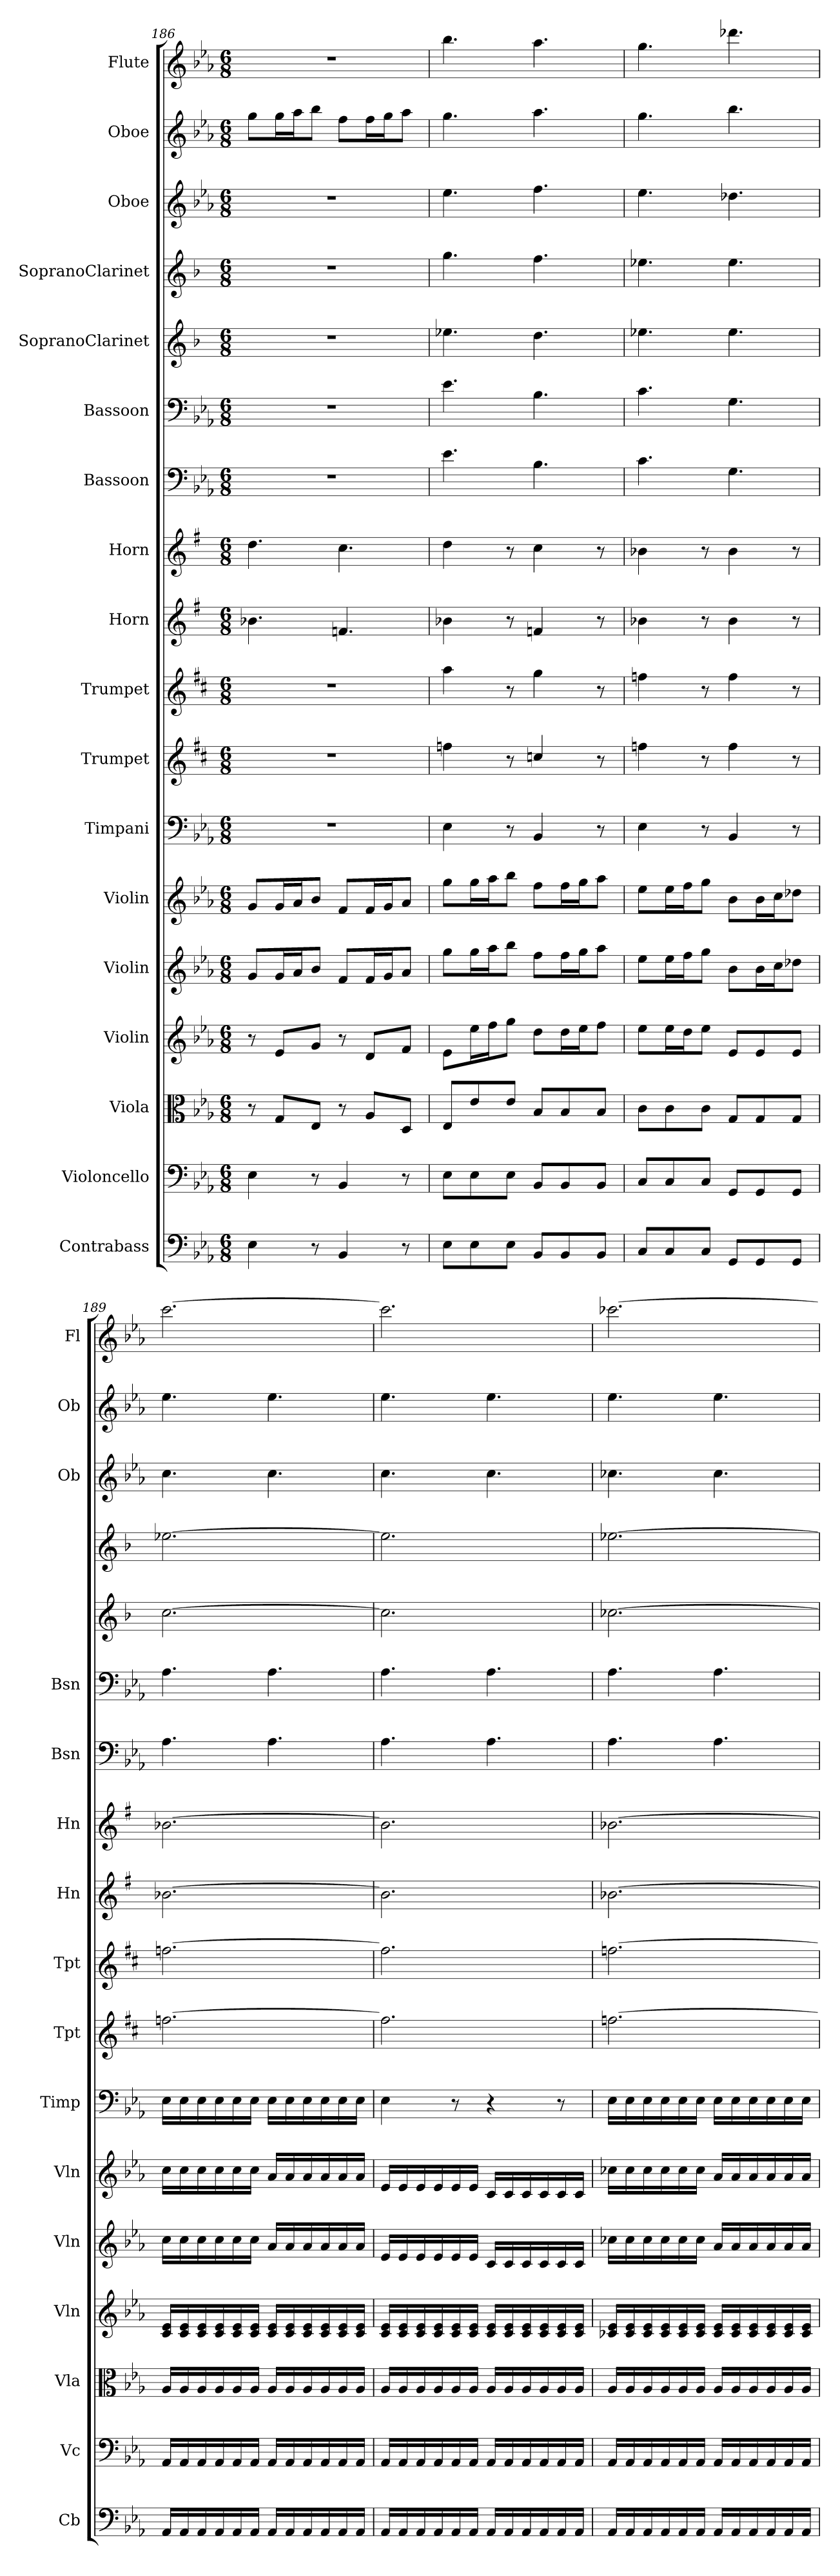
**kern	**kern	**kern	**kern	**kern	**kern	**kern	**kern	**kern	**kern	**kern	**kern	**kern	**kern	**kern	**kern	**kern	**kern
*part18	*part17	*part16	*part15	*part14	*part13	*part12	*part11	*part10	*part9	*part8	*part7	*part6	*part5	*part4	*part3	*part2	*part1
*staff18	*staff17	*staff16	*staff15	*staff14	*staff13	*staff12	*staff11	*staff10	*staff9	*staff8	*staff7	*staff6	*staff5	*staff4	*staff3	*staff2	*staff1
*I"Contrabass	*I"Violoncello	*I"Viola	*I"Violin	*I"Violin	*I"Violin	*I"Timpani	*I"Trumpet	*I"Trumpet	*I"Horn	*I"Horn	*I"Bassoon	*I"Bassoon	*I"SopranoClarinet	*I"SopranoClarinet	*I"Oboe	*I"Oboe	*I"Flute
*I'Cb	*I'Vc	*I'Vla	*I'Vln	*I'Vln	*I'Vln	*I'Timp	*I'Tpt	*I'Tpt	*I'Hn	*I'Hn	*I'Bsn	*I'Bsn	*	*	*I'Ob	*I'Ob	*I'Fl
*clefF4	*clefF4	*clefC3	*clefG2	*clefG2	*clefG2	*clefF4	*clefG2	*clefG2	*clefG2	*clefG2	*clefF4	*clefF4	*clefG2	*clefG2	*clefG2	*clefG2	*clefG2
*ITrd7c12	*	*	*	*	*	*	*ITrd1c2	*ITrd1c2	*ITrd4c7	*ITrd4c7	*	*	*	*	*	*	*
*k[b-e-a-]	*k[b-e-a-]	*k[b-e-a-]	*k[b-e-a-]	*k[b-e-a-]	*k[b-e-a-]	*k[b-e-a-]	*k[]	*k[]	*k[]	*k[]	*k[b-e-a-]	*k[b-e-a-]	*k[b-]	*k[b-]	*k[b-e-a-]	*k[b-e-a-]	*k[b-e-a-]
*M6/8	*M6/8	*M6/8	*M6/8	*M6/8	*M6/8	*M6/8	*M6/8	*M6/8	*M6/8	*M6/8	*M6/8	*M6/8	*M6/8	*M6/8	*M6/8	*M6/8	*M6/8
=186	=186	=186	=186	=186	=186	=186	=186	=186	=186	=186	=186	=186	=186	=186	=186	=186	=186
4EE-\	4E-\	8r	8r	8g/L	8g/L	2.r	2.r	2.r	4.e-X\	4.g\	2.r	2.r	2.r	2.r	2.r	8gg\L	2.r
.	.	8G/L	8e-/L	16g/L	16g/L	.	.	.	.	.	.	.	.	.	.	16gg\L	.
.	.	.	.	16a-/J	16a-/J	.	.	.	.	.	.	.	.	.	.	16aa-\J	.
8r	8r	8E-/J	8g/J	8b-/J	8b-/J	.	.	.	.	.	.	.	.	.	.	8bb-\J	.
4BBB-/	4BB-/	8r	8r	8f/L	8f/L	.	.	.	4.B-X/	4.f\	.	.	.	.	.	8ff\L	.
.	.	8A-/L	8d/L	16f/L	16f/L	.	.	.	.	.	.	.	.	.	.	16ff\L	.
.	.	.	.	16g/J	16g/J	.	.	.	.	.	.	.	.	.	.	16gg\J	.
8r	8r	8D/J	8f/J	8a-/J	8a-/J	.	.	.	.	.	.	.	.	.	.	8aa-\J	.
=187	=187	=187	=187	=187	=187	=187	=187	=187	=187	=187	=187	=187	=187	=187	=187	=187	=187
8EE-\L	8E-\L	8E-/L	8e-\L	8gg\L	8gg\L	4E-\	4ee-X\	4gg\	4e-X\	4g\	4.e-\	4.e-\	4.ee-X\	4.gg\	4.ee-\	4.gg\	4.bb-\
8EE-\	8E-\	8e-/	16ee-\L	16gg\L	16gg\L	.	.	.	.	.	.	.	.	.	.	.	.
.	.	.	16ff\J	16aa-\J	16aa-\J	.	.	.	.	.	.	.	.	.	.	.	.
8EE-\J	8E-\J	8e-/J	8gg\J	8bb-\J	8bb-\J	8r	8r	8r	8r	8r	.	.	.	.	.	.	.
8BBB-/L	8BB-/L	8B-/L	8dd\L	8ff\L	8ff\L	4BB-/	4b-X/	4ff\	4B-X/	4f\	4.B-\	4.B-\	4.dd\	4.ff\	4.ff\	4.aa-\	4.aa-\
8BBB-/	8BB-/	8B-/	16dd\L	16ff\L	16ff\L	.	.	.	.	.	.	.	.	.	.	.	.
.	.	.	16ee-\J	16gg\J	16gg\J	.	.	.	.	.	.	.	.	.	.	.	.
8BBB-/J	8BB-/J	8B-/J	8ff\J	8aa-\J	8aa-\J	8r	8r	8r	8r	8r	.	.	.	.	.	.	.
=188	=188	=188	=188	=188	=188	=188	=188	=188	=188	=188	=188	=188	=188	=188	=188	=188	=188
8CC/L	8C/L	8c\L	8ee-\L	8ee-\L	8ee-\L	4E-\	4ee-X\	4ee-X\	4e-X\	4e-X\	4.c\	4.c\	4.ee-X\	4.ee-X\	4.ee-\	4.gg\	4.gg\
8CC/	8C/	8c\	16ee-\L	16ee-\L	16ee-\L	.	.	.	.	.	.	.	.	.	.	.	.
.	.	.	16dd\J	16ff\J	16ff\J	.	.	.	.	.	.	.	.	.	.	.	.
8CC/J	8C/J	8c\J	8ee-\J	8gg\J	8gg\J	8r	8r	8r	8r	8r	.	.	.	.	.	.	.
8GGG/L	8GG/L	8G/L	8e-/L	8b-\L	8b-\L	4BB-/	4ee-\	4ee-\	4e-\	4e-\	4.G\	4.G\	4.ee-\	4.ee-\	4.dd-X\	4.bb-\	4.ddd-X\
8GGG/	8GG/	8G/	8e-/	16b-\L	16b-\L	.	.	.	.	.	.	.	.	.	.	.	.
.	.	.	.	16cc\J	16cc\J	.	.	.	.	.	.	.	.	.	.	.	.
8GGG/J	8GG/J	8G/J	8e-/J	8dd-X\J	8dd-X\J	8r	8r	8r	8r	8r	.	.	.	.	.	.	.
=189	=189	=189	=189	=189	=189	=189	=189	=189	=189	=189	=189	=189	=189	=189	=189	=189	=189
16AAA-/LL	16AA-/LL	16A-/LL	16c/ 16e-/LL	16cc\LL	16cc\LL	16E-\LL	[2.ee-X\	[2.ee-X\	[2.e-X\	[2.e-X\	4.A-\	4.A-\	[2.cc\	[2.ee-X\	4.cc\	4.ee-\	[2.ccc\
16AAA-/	16AA-/	16A-/	16c/ 16e-/	16cc\	16cc\	16E-\	.	.	.	.	.	.	.	.	.	.	.
16AAA-/	16AA-/	16A-/	16c/ 16e-/	16cc\	16cc\	16E-\	.	.	.	.	.	.	.	.	.	.	.
16AAA-/	16AA-/	16A-/	16c/ 16e-/	16cc\	16cc\	16E-\	.	.	.	.	.	.	.	.	.	.	.
16AAA-/	16AA-/	16A-/	16c/ 16e-/	16cc\	16cc\	16E-\	.	.	.	.	.	.	.	.	.	.	.
16AAA-/JJ	16AA-/JJ	16A-/JJ	16c/ 16e-/JJ	16cc\JJ	16cc\JJ	16E-\JJ	.	.	.	.	.	.	.	.	.	.	.
16AAA-/LL	16AA-/LL	16A-/LL	16c/ 16e-/LL	16a-/LL	16a-/LL	16E-\LL	.	.	.	.	4.A-\	4.A-\	.	.	4.cc\	4.ee-\	.
16AAA-/	16AA-/	16A-/	16c/ 16e-/	16a-/	16a-/	16E-\	.	.	.	.	.	.	.	.	.	.	.
16AAA-/	16AA-/	16A-/	16c/ 16e-/	16a-/	16a-/	16E-\	.	.	.	.	.	.	.	.	.	.	.
16AAA-/	16AA-/	16A-/	16c/ 16e-/	16a-/	16a-/	16E-\	.	.	.	.	.	.	.	.	.	.	.
16AAA-/	16AA-/	16A-/	16c/ 16e-/	16a-/	16a-/	16E-\	.	.	.	.	.	.	.	.	.	.	.
16AAA-/JJ	16AA-/JJ	16A-/JJ	16c/ 16e-/JJ	16a-/JJ	16a-/JJ	16E-\JJ	.	.	.	.	.	.	.	.	.	.	.
=190	=190	=190	=190	=190	=190	=190	=190	=190	=190	=190	=190	=190	=190	=190	=190	=190	=190
16AAA-/LL	16AA-/LL	16A-/LL	16c/ 16e-/LL	16e-/LL	16e-/LL	4E-\	2.ee-\]	2.ee-\]	2.e-\]	2.e-\]	4.A-\	4.A-\	2.cc\]	2.ee-\]	4.cc\	4.ee-\	2.ccc\]
16AAA-/	16AA-/	16A-/	16c/ 16e-/	16e-/	16e-/	.	.	.	.	.	.	.	.	.	.	.	.
16AAA-/	16AA-/	16A-/	16c/ 16e-/	16e-/	16e-/	.	.	.	.	.	.	.	.	.	.	.	.
16AAA-/	16AA-/	16A-/	16c/ 16e-/	16e-/	16e-/	.	.	.	.	.	.	.	.	.	.	.	.
16AAA-/	16AA-/	16A-/	16c/ 16e-/	16e-/	16e-/	8r	.	.	.	.	.	.	.	.	.	.	.
16AAA-/JJ	16AA-/JJ	16A-/JJ	16c/ 16e-/JJ	16e-/JJ	16e-/JJ	.	.	.	.	.	.	.	.	.	.	.	.
16AAA-/LL	16AA-/LL	16A-/LL	16c/ 16e-/LL	16c/LL	16c/LL	4r	.	.	.	.	4.A-\	4.A-\	.	.	4.cc\	4.ee-\	.
16AAA-/	16AA-/	16A-/	16c/ 16e-/	16c/	16c/	.	.	.	.	.	.	.	.	.	.	.	.
16AAA-/	16AA-/	16A-/	16c/ 16e-/	16c/	16c/	.	.	.	.	.	.	.	.	.	.	.	.
16AAA-/	16AA-/	16A-/	16c/ 16e-/	16c/	16c/	.	.	.	.	.	.	.	.	.	.	.	.
16AAA-/	16AA-/	16A-/	16c/ 16e-/	16c/	16c/	8r	.	.	.	.	.	.	.	.	.	.	.
16AAA-/JJ	16AA-/JJ	16A-/JJ	16c/ 16e-/JJ	16c/JJ	16c/JJ	.	.	.	.	.	.	.	.	.	.	.	.
=191	=191	=191	=191	=191	=191	=191	=191	=191	=191	=191	=191	=191	=191	=191	=191	=191	=191
16AAA-/LL	16AA-/LL	16A-/LL	16c-X/ 16e-/LL	16cc-X\LL	16cc-X\LL	16E-\LL	[2.ee-X\	[2.ee-X\	[2.e-X\	[2.e-X\	4.A-\	4.A-\	[2.cc-X\	[2.ee-X\	4.cc-X\	4.ee-\	[2.ccc-X\
16AAA-/	16AA-/	16A-/	16c-/ 16e-/	16cc-\	16cc-\	16E-\	.	.	.	.	.	.	.	.	.	.	.
16AAA-/	16AA-/	16A-/	16c-/ 16e-/	16cc-\	16cc-\	16E-\	.	.	.	.	.	.	.	.	.	.	.
16AAA-/	16AA-/	16A-/	16c-/ 16e-/	16cc-\	16cc-\	16E-\	.	.	.	.	.	.	.	.	.	.	.
16AAA-/	16AA-/	16A-/	16c-/ 16e-/	16cc-\	16cc-\	16E-\	.	.	.	.	.	.	.	.	.	.	.
16AAA-/JJ	16AA-/JJ	16A-/JJ	16c-/ 16e-/JJ	16cc-\JJ	16cc-\JJ	16E-\JJ	.	.	.	.	.	.	.	.	.	.	.
16AAA-/LL	16AA-/LL	16A-/LL	16c-/ 16e-/LL	16a-/LL	16a-/LL	16E-\LL	.	.	.	.	4.A-\	4.A-\	.	.	4.cc-\	4.ee-\	.
16AAA-/	16AA-/	16A-/	16c-/ 16e-/	16a-/	16a-/	16E-\	.	.	.	.	.	.	.	.	.	.	.
16AAA-/	16AA-/	16A-/	16c-/ 16e-/	16a-/	16a-/	16E-\	.	.	.	.	.	.	.	.	.	.	.
16AAA-/	16AA-/	16A-/	16c-/ 16e-/	16a-/	16a-/	16E-\	.	.	.	.	.	.	.	.	.	.	.
16AAA-/	16AA-/	16A-/	16c-/ 16e-/	16a-/	16a-/	16E-\	.	.	.	.	.	.	.	.	.	.	.
16AAA-/JJ	16AA-/JJ	16A-/JJ	16c-/ 16e-/JJ	16a-/JJ	16a-/JJ	16E-\JJ	.	.	.	.	.	.	.	.	.	.	.
=	=	=	=	=	=	=	=	=	=	=	=	=	=	=	=	=	=
*-	*-	*-	*-	*-	*-	*-	*-	*-	*-	*-	*-	*-	*-	*-	*-	*-	*-
